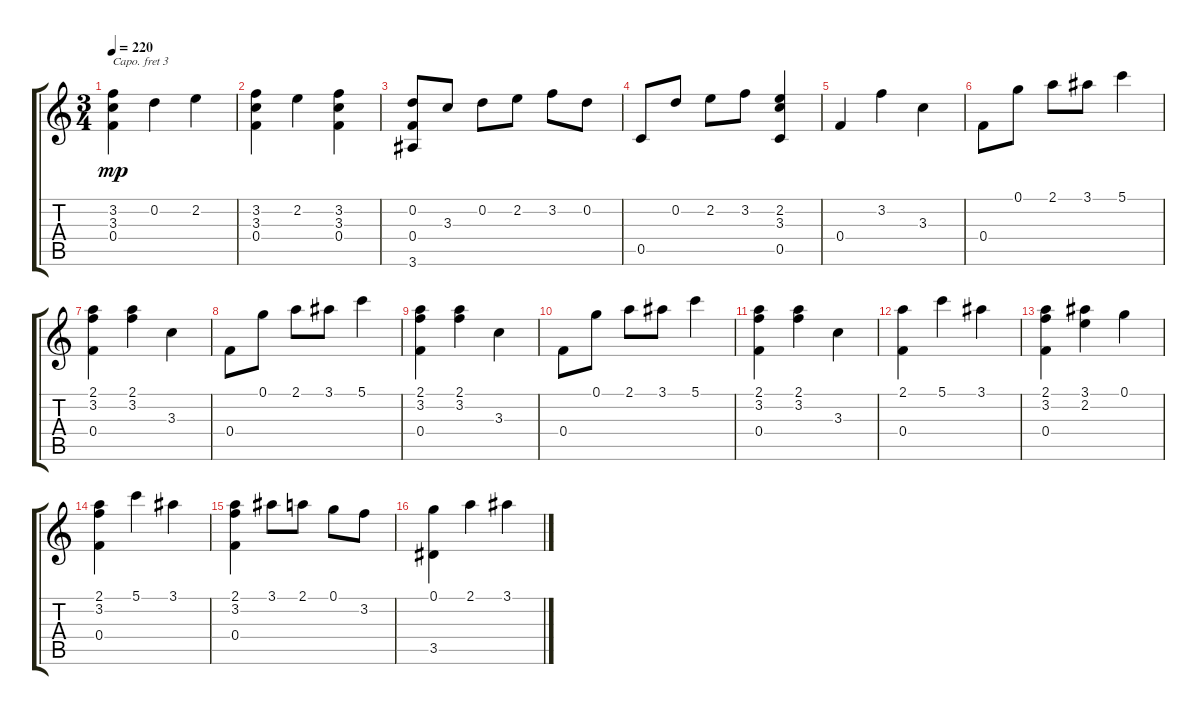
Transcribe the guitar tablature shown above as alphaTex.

\track "" {instrument acousticguitarsteel}
\staff {score tabs}
\capo 3
\tuning (E4 B3 Gb3 D3 A2 E2) {hide}
\ts (3 4)
\tempo 220
\clef g2
\ks c
(3.2 3.3 0.4).4{dy mp} 0.2.4 2.2.4 |
(3.2 3.3 0.4).4 2.2.4 (3.2 3.3 0.4).4 |
(0.2 0.4 3.6).8 3.3.8 0.2.8 2.2.8 3.2.8 0.2.8 |
0.5.8 0.2.8 2.2.8 3.2.8 (2.2 3.3 0.5).4 |
0.4.4 3.2.4 3.3.4 |
0.4.8 0.1.8 2.1.8 3.1.8 5.1.4 |
(2.1 3.2 0.4).4 (2.1 3.2).4 3.3.4 |
0.4.8 0.1.8 2.1.8 3.1.8 5.1.4 |
(2.1 3.2 0.4).4 (2.1 3.2).4 3.3.4 |
0.4.8 0.1.8 2.1.8 3.1.8 5.1.4 |
(2.1 3.2 0.4).4 (2.1 3.2).4 3.3.4 |
(2.1 0.4).4 5.1.4 3.1.4 |
(2.1 3.2 0.4).4 (3.1 2.2).4 0.1.4 |
(2.1 3.2 0.4).4 5.1.4 3.1.4 |
(2.1 3.2 0.4).4 3.1.8 2.1.8 0.1.8 3.2.8 |
(0.1 3.5).4 2.1.4 3.1.4
